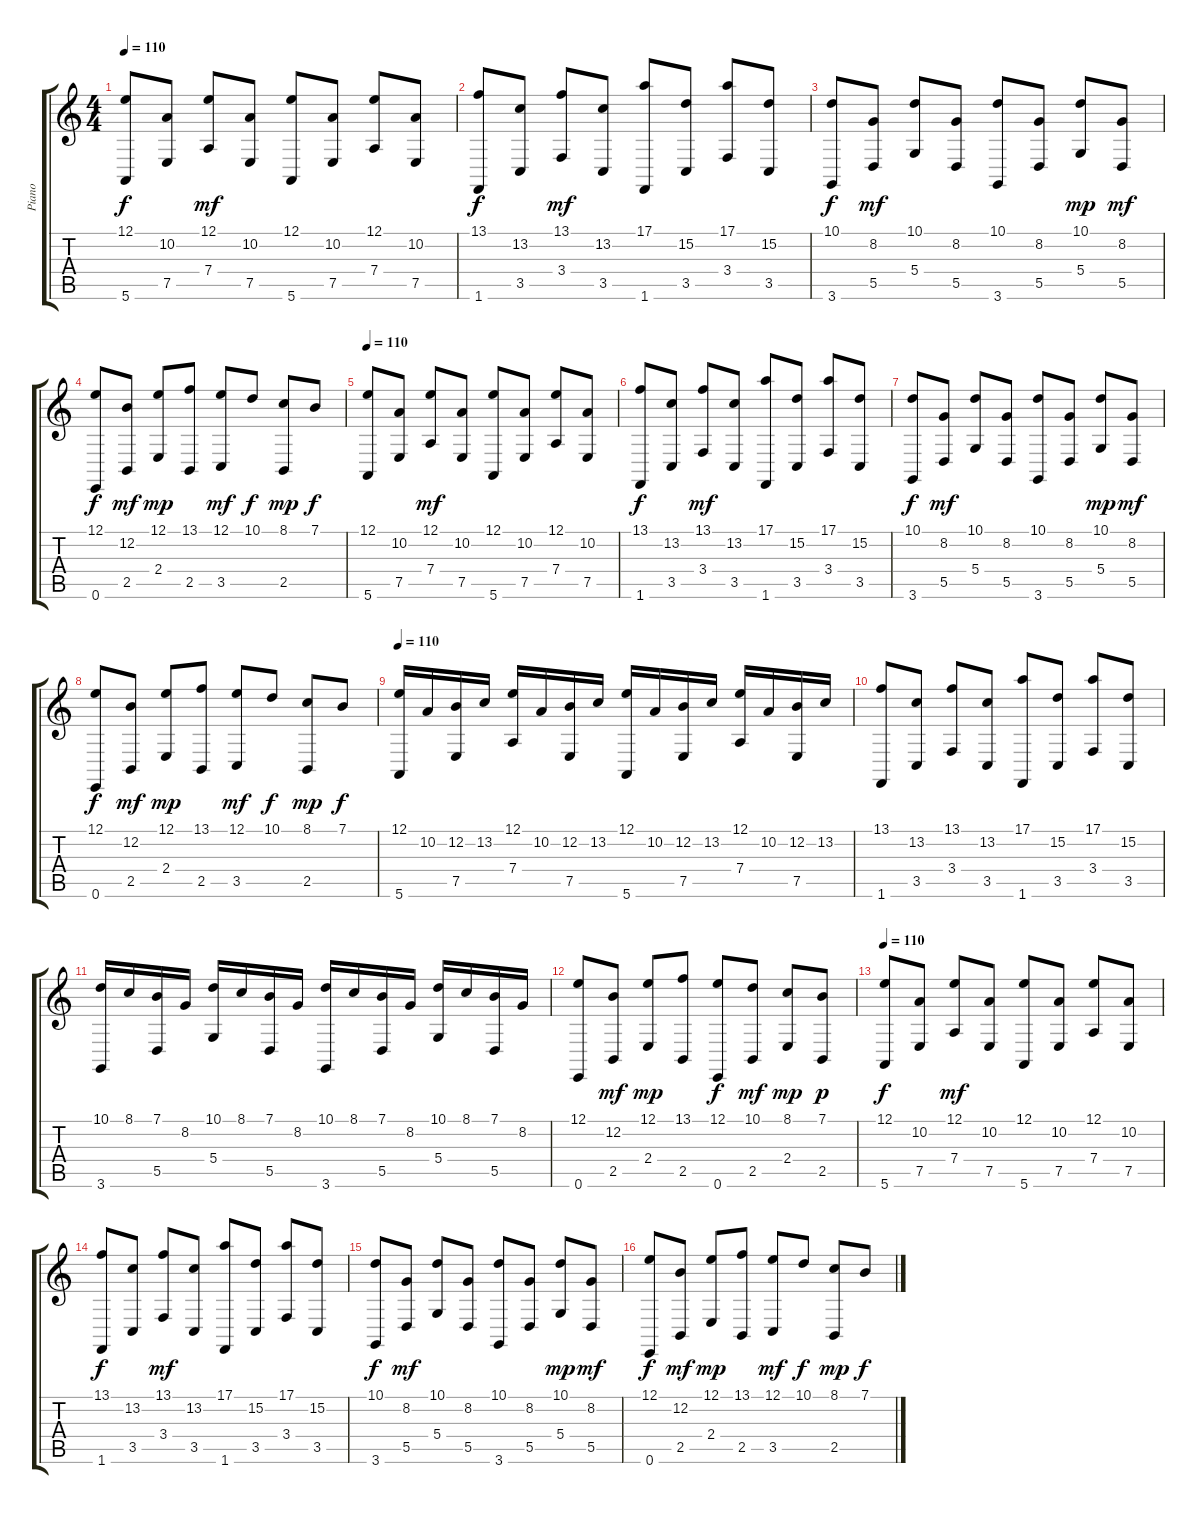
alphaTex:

\track ("Piano" "Piano") {instrument acousticgrandpiano}
\staff {score tabs}
\tuning (E4 B3 G3 D3 A2 E2) {hide}
\ts (4 4)
\tempo 110
\clef g2
\ks c
(12.1 5.6).8{dy f} (10.2 7.5).8 (12.1 7.4).8{dy mf} (10.2 7.5).8 (12.1 5.6).8 (10.2 7.5).8 (12.1 7.4).8 (10.2 7.5).8 |
(13.1 1.6).8{dy f} (13.2 3.5).8 (13.1 3.4).8{dy mf} (13.2 3.5).8 (17.1 1.6).8 (15.2 3.5).8 (17.1 3.4).8 (15.2 3.5).8 |
(10.1 3.6).8{dy f} (8.2 5.5).8{dy mf} (10.1 5.4).8 (8.2 5.5).8 (10.1 3.6).8 (8.2 5.5).8 (10.1 5.4).8{dy mp} (8.2 5.5).8{dy mf} |
(12.1 0.6).8{dy f} (12.2 2.5).8{dy mf} (12.1 2.4).8{dy mp} (13.1 2.5).8 (12.1 3.5).8{dy mf} 10.1.8{dy f} (8.1 2.5).8{dy mp} 7.1.8{dy f} |
\tempo 110
(12.1 5.6).8 (10.2 7.5).8 (12.1 7.4).8{dy mf} (10.2 7.5).8 (12.1 5.6).8 (10.2 7.5).8 (12.1 7.4).8 (10.2 7.5).8 |
(13.1 1.6).8{dy f} (13.2 3.5).8 (13.1 3.4).8{dy mf} (13.2 3.5).8 (17.1 1.6).8 (15.2 3.5).8 (17.1 3.4).8 (15.2 3.5).8 |
(10.1 3.6).8{dy f} (8.2 5.5).8{dy mf} (10.1 5.4).8 (8.2 5.5).8 (10.1 3.6).8 (8.2 5.5).8 (10.1 5.4).8{dy mp} (8.2 5.5).8{dy mf} |
(12.1 0.6).8{dy f} (12.2 2.5).8{dy mf} (12.1 2.4).8{dy mp} (13.1 2.5).8 (12.1 3.5).8{dy mf} 10.1.8{dy f} (8.1 2.5).8{dy mp} 7.1.8{dy f} |
\tempo 110
(12.1 5.6).16 10.2.16 (12.2 7.5).16 13.2.16 (12.1 7.4).16 10.2.16 (12.2 7.5).16 13.2.16 (12.1 5.6).16 10.2.16 (12.2 7.5).16 13.2.16 (12.1 7.4).16 10.2.16 (12.2 7.5).16 13.2.16 |
(13.1 1.6).8 (13.2 3.5).8 (13.1 3.4).8 (13.2 3.5).8 (17.1 1.6).8 (15.2 3.5).8 (17.1 3.4).8 (15.2 3.5).8 |
(10.1 3.6).16 8.1.16 (7.1 5.5).16 8.2.16 (10.1 5.4).16 8.1.16 (7.1 5.5).16 8.2.16 (10.1 3.6).16 8.1.16 (7.1 5.5).16 8.2.16 (10.1 5.4).16 8.1.16 (7.1 5.5).16 8.2.16 |
(12.1 0.6).8 (12.2 2.5).8{dy mf} (12.1 2.4).8{dy mp} (13.1 2.5).8 (12.1 0.6).8{dy f} (10.1 2.5).8{dy mf} (8.1 2.4).8{dy mp} (7.1 2.5).8{dy p} |
\tempo 110
(12.1 5.6).8{dy f} (10.2 7.5).8 (12.1 7.4).8{dy mf} (10.2 7.5).8 (12.1 5.6).8 (10.2 7.5).8 (12.1 7.4).8 (10.2 7.5).8 |
(13.1 1.6).8{dy f} (13.2 3.5).8 (13.1 3.4).8{dy mf} (13.2 3.5).8 (17.1 1.6).8 (15.2 3.5).8 (17.1 3.4).8 (15.2 3.5).8 |
(10.1 3.6).8{dy f} (8.2 5.5).8{dy mf} (10.1 5.4).8 (8.2 5.5).8 (10.1 3.6).8 (8.2 5.5).8 (10.1 5.4).8{dy mp} (8.2 5.5).8{dy mf} |
(12.1 0.6).8{dy f} (12.2 2.5).8{dy mf} (12.1 2.4).8{dy mp} (13.1 2.5).8 (12.1 3.5).8{dy mf} 10.1.8{dy f} (8.1 2.5).8{dy mp} 7.1.8{dy f}
